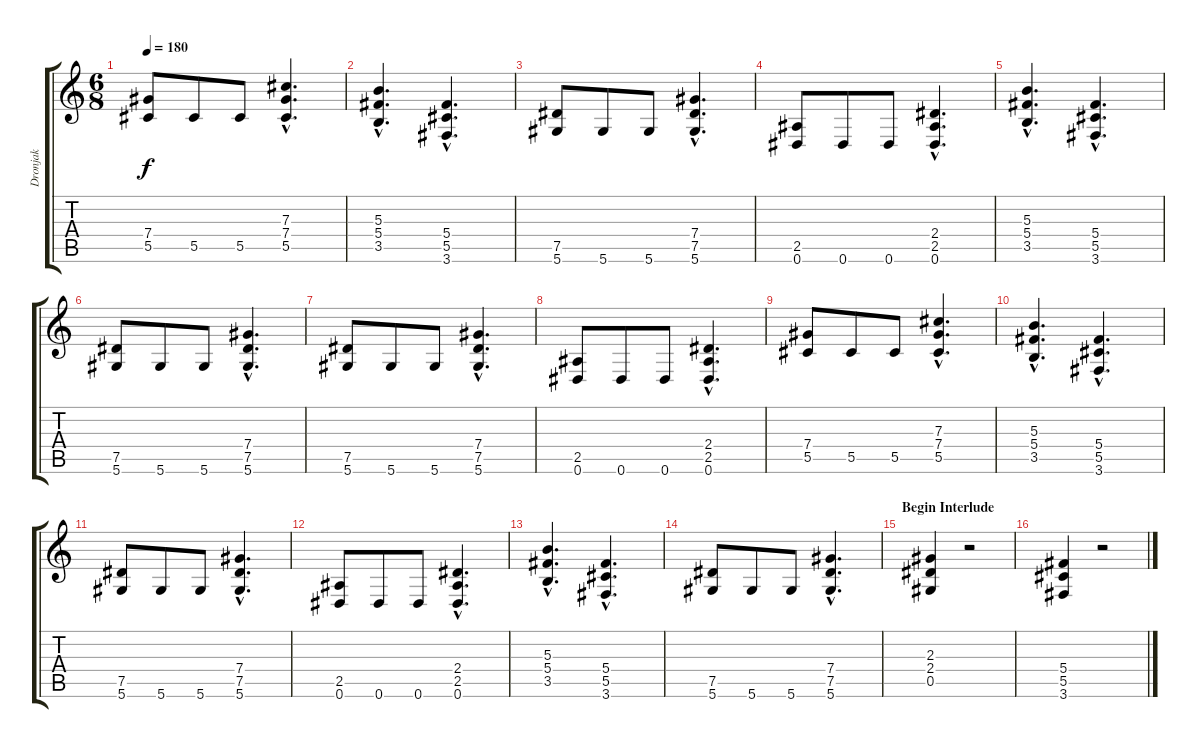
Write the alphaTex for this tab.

\track ("Dronjak" "Dronjak") {instrument distortionguitar}
\staff {score tabs}
\tuning (Eb4 Bb3 Gb3 Db3 Ab2 Eb2) {hide}
\ts (6 8)
\tempo 180
\clef g2
\ks c
(7.4 5.5).8{dy f} 5.5.8 5.5.8 (7.3{hac} 7.4{hac} 5.5{hac}).4{d} |
(5.3{hac} 5.4{hac} 3.5{hac}).4{d} (5.4{hac} 5.5{hac} 3.6{hac}).4{d} |
(7.5 5.6).8 5.6.8 5.6.8 (7.4{hac} 7.5{hac} 5.6{hac}).4{d} |
(2.5 0.6).8 0.6.8 0.6.8 (2.4{hac} 2.5{hac} 0.6{hac}).4{d} |
(5.3{hac} 5.4{hac} 3.5{hac}).4{d} (5.4{hac} 5.5{hac} 3.6{hac}).4{d} |
(7.5 5.6).8 5.6.8 5.6.8 (7.4{hac} 7.5{hac} 5.6{hac}).4{d} |
(7.5 5.6).8 5.6.8 5.6.8 (7.4{hac} 7.5{hac} 5.6{hac}).4{d} |
(2.5 0.6).8 0.6.8 0.6.8 (2.4{hac} 2.5{hac} 0.6{hac}).4{d} |
(7.4 5.5).8 5.5.8 5.5.8 (7.3{hac} 7.4{hac} 5.5{hac}).4{d} |
(5.3{hac} 5.4{hac} 3.5{hac}).4{d} (5.4{hac} 5.5{hac} 3.6{hac}).4{d} |
(7.5 5.6).8 5.6.8 5.6.8 (7.4{hac} 7.5{hac} 5.6{hac}).4{d} |
(2.5 0.6).8 0.6.8 0.6.8 (2.4{hac} 2.5{hac} 0.6{hac}).4{d} |
(5.3{hac} 5.4{hac} 3.5{hac}).4{d} (5.4{hac} 5.5{hac} 3.6{hac}).4{d} |
(7.5 5.6).8 5.6.8 5.6.8 (7.4{hac} 7.5{hac} 5.6{hac}).4{d} |
\section ("" "Begin Interlude")
(2.3 2.4 0.5).4 r.2 |
(5.4 5.5 3.6).4 r.2
